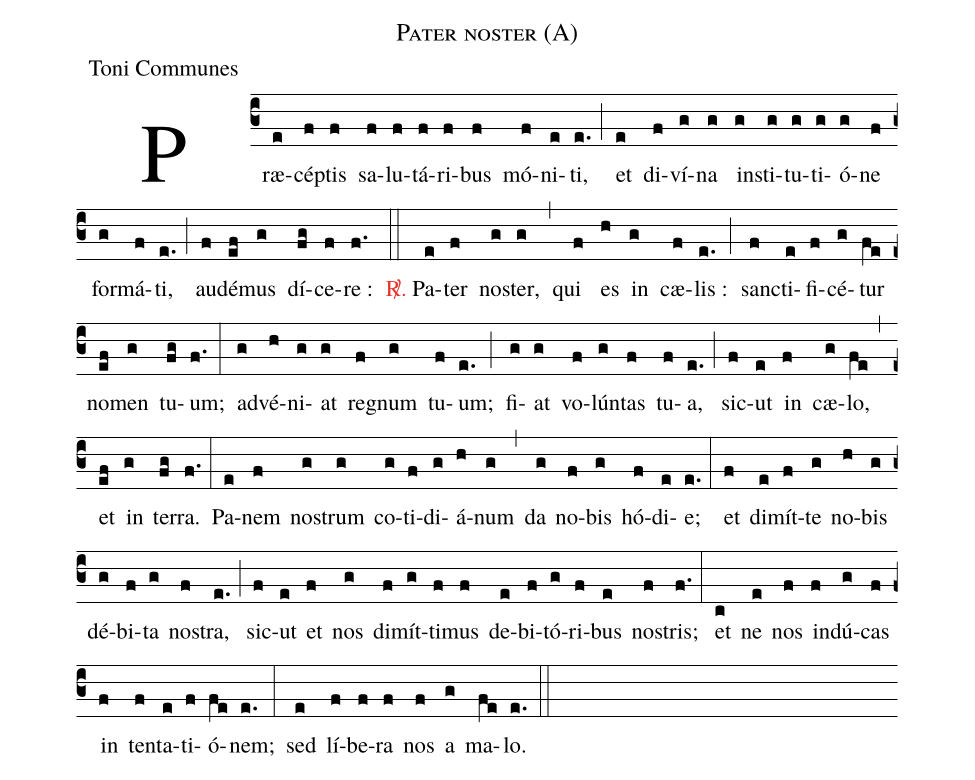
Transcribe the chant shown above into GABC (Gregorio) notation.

name:Pater noster (A);
office-part:Toni Communes;
%%
(c3) Præ(e)cé(f)ptis(f) sa(f)lu(f)tá(f)ri(f)bus(f) mó(f)ni(e)ti,(e.) (;) et(e) di(f)ví(g)na(g) in(g)sti(g)tu(g)ti(g)ó(g)ne(f) for(g)má(f)ti,(e.) (;) au(f)dé(ef)mus(g) dí(fg)ce(f)re :(f.) (::)

<c><sp>R/</sp>.</c> Pa(e)ter(f) no(g)ster,(g) (,) qui(f) es(h) in(g) cæ(f)lis :(e.) (;) san(f)cti(e)fi(f)cé(g)tur(fe) no(ef)men(g) tu(fg)um;(f.) (:) ad(g)vé(h)ni(g)at(g) re(f)gnum(g) tu(f)um;(e.) (;) fi(g)at(g) vo(f)lún(g)tas(f) tu(f)a,(e.) (;)
sic(f)ut(e) in(f) cæ(g)lo,(fe) (,) et(ef) in(g) ter(fg)ra.(f.) (:) Pa(e)nem(f) no(g)strum(g) co(g)ti(f)di(g)á(h)num(g) (,) da(g) no(f)bis(g) hó(f)di(e)e;(e.) (:) et(f) di(e)mít(f)te(g) no(h)bis(g) dé(g)bi(f)ta(g) no(f)stra,(e.) (;) sic(f)ut(e) et(f) nos(g) di(f)mít(g)ti(f)mus(f) de(e)bi(f)tó(g)ri(f)bus(e) no(f)stris;(f.) (:) et(c) ne(e) nos(f) in(f)dú(g)cas(f) in(f) ten(f)ta(e)ti(f)ó(fe)nem;(e.) (:) sed(e) lí(f)be(f)ra(f) nos(f) a(g) ma(fe)lo.(e.) (::)
